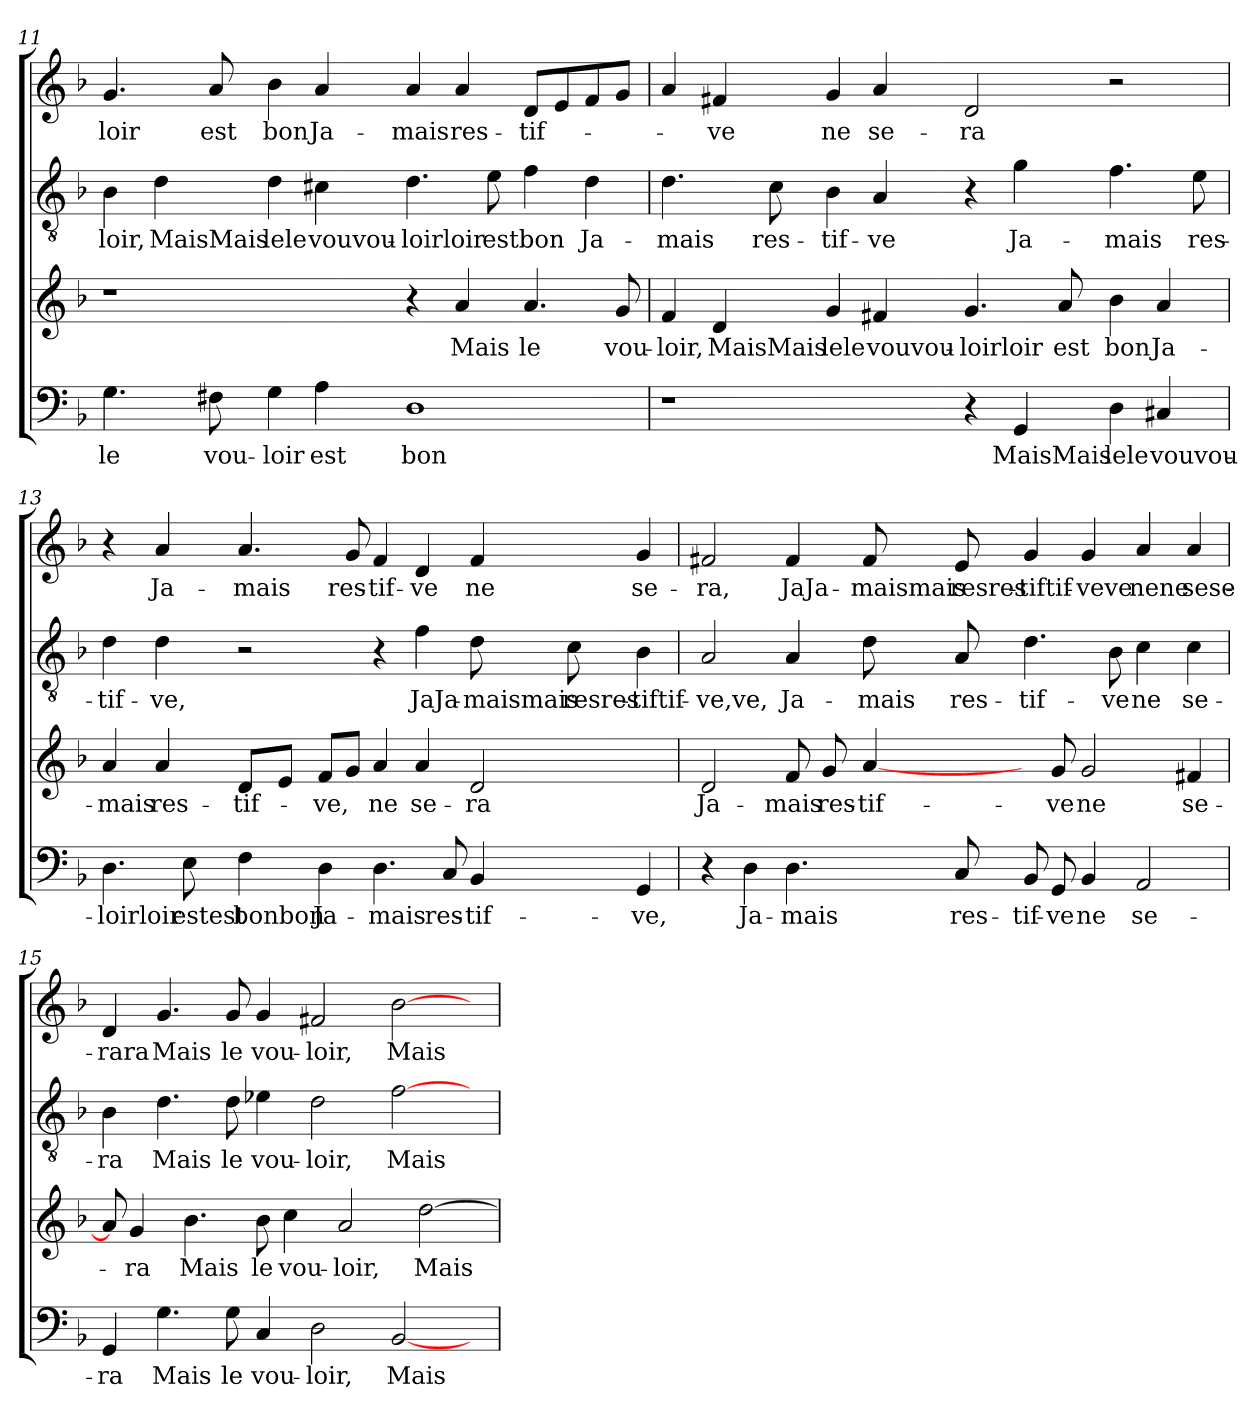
**kern	**text	**kern	**text	**kern	**text	**kern	**text
*part4	*part4	*part3	*part3	*part2	*part2	*part1	*part1
*staff4	*staff4	*staff3	*staff3	*staff2	*staff2	*staff1	*staff1
*clefF4	*	*clefG2	*	*clefGv2	*	*clefG2	*
*k[b-]	*	*k[b-]	*	*k[b-]	*	*k[b-]	*
=11	=11	=11	=11	=11	=11	=11	=11
4.G	le	1r	.	4B-	-loir,	4.g	-loir
.	.	.	.	4d	MaisMais	.	.
8F#X	vou-	.	.	.	.	8a	est
4G	-loir	.	.	4d	lele	4b-	bon
4A	est	.	.	4c#X	vouvou-	4a	Ja-
1D	bon	4r	.	4.d	-loirloir	4a	-mais
.	.	4a	Mais	.	.	4a	res-
.	.	.	.	8e	est	.	.
.	.	4.a	le	4f	bon	8dL	-tif-
.	.	.	.	.	.	8e	.
.	.	.	.	4d	Ja-	8f	.
.	.	8g	vou-	.	.	8gJ	.
!!LO:LB:g=z
=12	=12	=12	=12	=12	=12	=12	=12
1r	.	4f	-loir,	4.d	-mais	4a	.
.	.	4d	MaisMais	.	.	4f#X	-ve
.	.	.	.	8c	res-	.	.
.	.	4g	lele	4B-	-tif-	4g	ne
.	.	4f#X	vouvou-	4A	-ve	4a	se-
4r	.	4.g	-loirloir	4r	.	2d	-ra
4GG	MaisMais	.	.	4g	Ja-	.	.
.	.	8a	est	.	.	.	.
4D	lele	4b-	bon	4.f	-mais	2r	.
4C#X	vouvou-	4a	Ja-	.	.	.	.
.	.	.	.	8e	res-	.	.
=13	=13	=13	=13	=13	=13	=13	=13
4.D	-loirloir	4a	-mais	4d	-tif-	4r	.
.	.	4a	res-	4d	-ve,	4a	Ja-
8E	estest	.	.	.	.	.	.
4F	bonbon	8dL	-tif-	2r	.	4.a	-mais
.	.	8eJ	.	.	.	.	.
4D	Ja-	8fL	-ve,	.	.	.	.
.	.	8gJ	.	.	.	8g	res-
4.D	-mais	4a	ne	4r	.	4f	-tif-
.	.	4a	se-	4f	JaJa-	4d	-ve
8C	res-	.	.	.	.	.	.
4BB-	-tif-	2d	-ra	8d	-maismais	4f	ne
.	.	.	.	8c	resres-	.	.
4GG	-ve,	.	.	4B-	-tiftif-	4g	se-
=14	=14	=14	=14	=14	=14	=14	=14
4r	.	2d	Ja-	2A	-ve,ve,	2f#X	-ra,
4D	Ja-	.	.	.	.	.	.
4.D	-mais	8f	-mais	4A	Ja-	4f#	JaJa-
.	.	8g	res-	.	.	.	.
.	.	[4a	-tif-	8d	-mais	8f#	-maismais
8C	res-	.	.	8A	res-	8e	resres-
8BB-	-tif-	8ryy	.	4.d	-tif-	4g	-tiftif-
8GG	-ve	8g	-ve	.	.	.	.
4BB-	ne	2g	ne	.	.	4g	-veve
.	.	.	.	8B-	-ve	.	.
2AA	se-	.	.	4c	ne	4a	nene
.	.	4f#X	se-	4c	se-	4a	sese-
!!LO:LB:g=z
=15	=15	=15	=15	=15	=15	=15	=15
4GG	-ra	8a]	.	4B-	-ra	4d	-rara
.	.	4g	-ra	.	.	.	.
4.G	Mais	.	.	4.d	Mais	4.g	Mais
.	.	4.b-	Mais	.	.	.	.
8G	le	.	.	8d	le	8g	le
4C	vou-	8b-	le	4e-X	vou-	4g	vou-
.	.	4cc	vou-	.	.	.	.
2D	-loir,	.	.	2d	-loir,	2f#X	-loir,
.	.	2a	-loir,	.	.	.	.
[2BB-	Mais	.	.	[2f	Mais	[2b-	Mais
.	.	[2dd	Mais	.	.	.	.
8ryy	.	.	.	8ryy	.	8ryy	.
=	=	=	=	=	=	=	=
*-	*-	*-	*-	*-	*-	*-	*-
